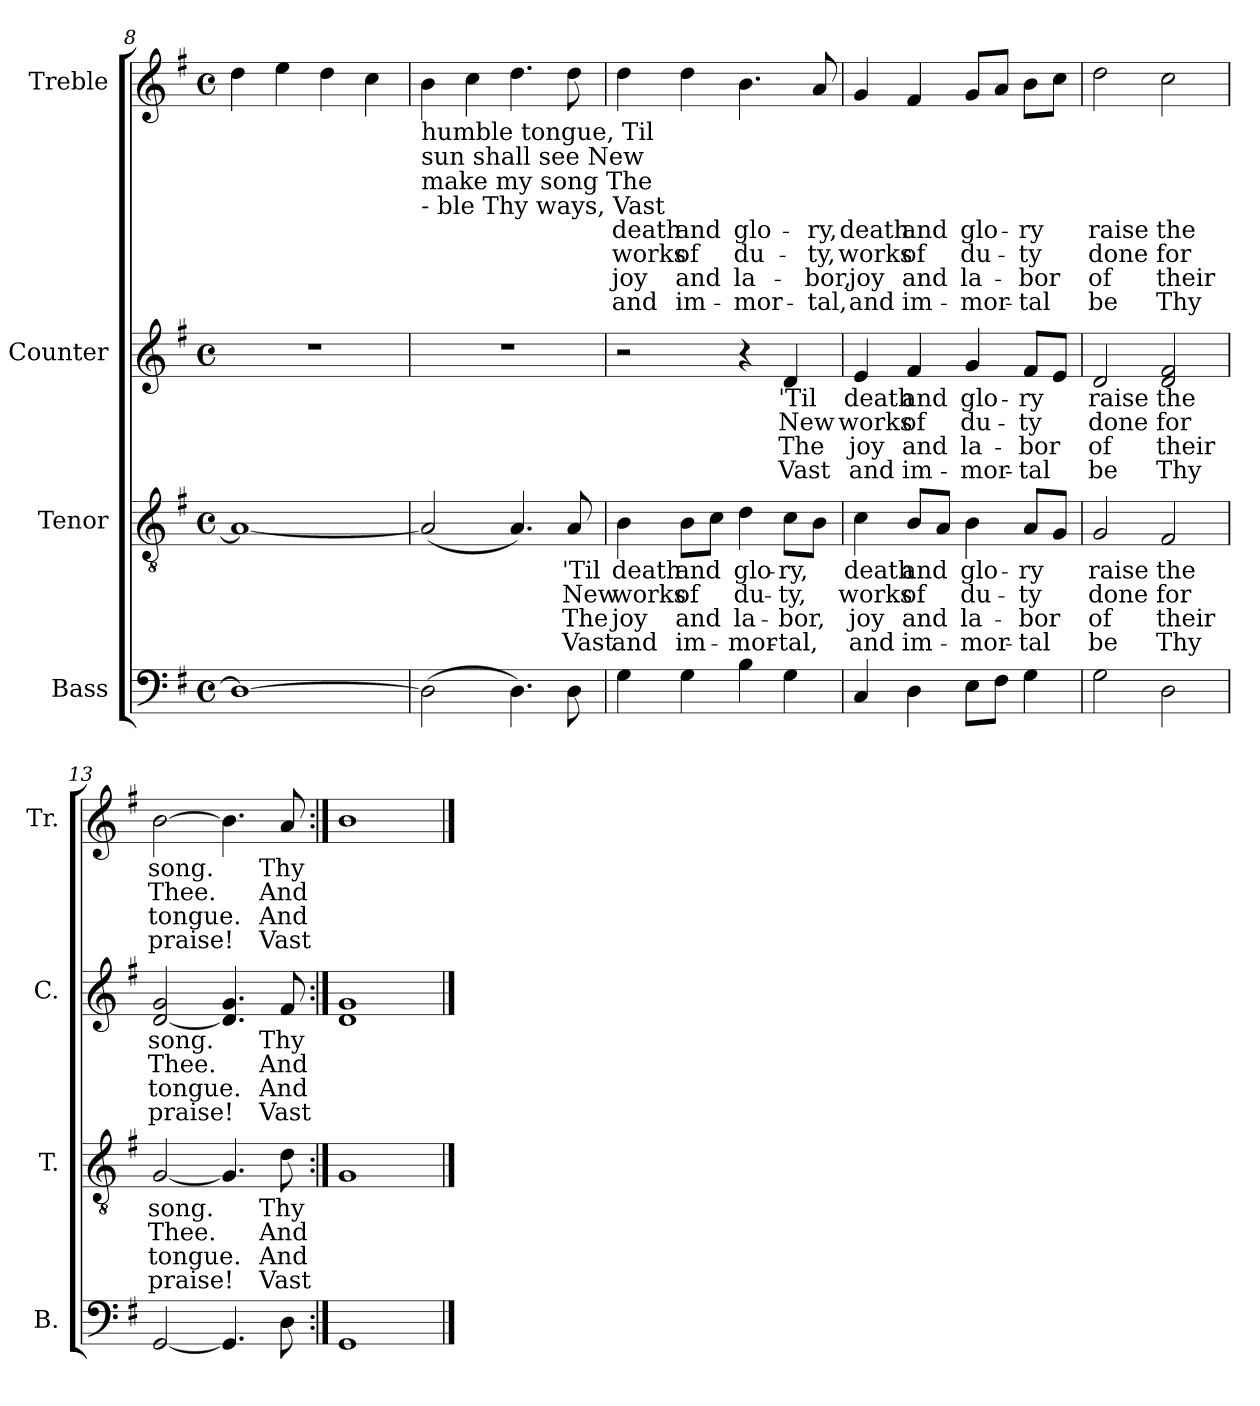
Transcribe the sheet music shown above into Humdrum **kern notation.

**kern	**kern	**text	**text	**text	**text	**kern	**text	**text	**text	**text	**kern	**text	**text	**text	**text
*part4	*part3	*part3	*part3	*part3	*part3	*part2	*part2	*part2	*part2	*part2	*part1	*part1	*part1	*part1	*part1
*staff4	*staff3	*staff3	*staff3	*staff3	*staff3	*staff2	*staff2	*staff2	*staff2	*staff2	*staff1	*staff1	*staff1	*staff1	*staff1
*I"Bass	*I"Tenor	*	*	*	*	*I"Counter	*	*	*	*	*I"Treble	*	*	*	*
*I'B.	*I'T.	*	*	*	*	*I'C.	*	*	*	*	*I'Tr.	*	*	*	*
*clefF4	*clefGv2	*	*	*	*	*clefG2	*	*	*	*	*clefG2	*	*	*	*
*k[f#]	*k[f#]	*	*	*	*	*k[f#]	*	*	*	*	*k[f#]	*	*	*	*
*M4/4	*M4/4	*	*	*	*	*M4/4	*	*	*	*	*M4/4	*	*	*	*
*met(c)	*met(c)	*	*	*	*	*met(c)	*	*	*	*	*met(c)	*	*	*	*
=8	=8	=8	=8	=8	=8	=8	=8	=8	=8	=8	=8	=8	=8	=8	=8
1D_	1A_	.	.	.	.	1r	.	.	.	.	4dd\	.	.	.	.
.	.	.	.	.	.	.	.	.	.	.	4ee\	.	.	.	.
.	.	.	.	.	.	.	.	.	.	.	4dd\	.	.	.	.
.	.	.	.	.	.	.	.	.	.	.	4cc\	.	.	.	.
!!LO:LB:g=z
=9	=9	=9	=9	=9	=9	=9	=9	=9	=9	=9	=9	=9	=9	=9	=9
!	!	!	!	!	!	!	!	!	!	!	!LO:TX:b:t=humble tongue, Til	!	!	!	!
!	!	!	!	!	!	!	!	!	!	!	!LO:TX:b:t=sun shall see  New	!	!	!	!
!	!	!	!	!	!	!	!	!	!	!	!LO:TX:b:t=make my song  The	!	!	!	!
!	!	!	!	!	!	!	!	!	!	!	!LO:TX:b:t=- ble Thy ways, Vast	!	!	!	!
(2D\]	(2A/]	.	.	.	.	1r	.	.	.	.	4b\	.	.	.	.
.	.	.	.	.	.	.	.	.	.	.	4cc\	.	.	.	.
4.D\)	4.A/)	.	.	.	.	.	.	.	.	.	4.dd\	.	.	.	.
8D\	8A/	'Til	New	The	Vast	.	.	.	.	.	8dd\	.	.	.	.
=10	=10	=10	=10	=10	=10	=10	=10	=10	=10	=10	=10	=10	=10	=10	=10
4G\	4B\	death	works	joy	and	2r	.	.	.	.	4dd\	death	works	joy	and
4G\	8B\L	and	of	and	im-	.	.	.	.	.	4dd\	and	of	and	im-
.	8c\J	.	.	.	.	.	.	.	.	.	.	.	.	.	.
4B\	4d\	glo-	du-	la-	-mor-	4r	.	.	.	.	4.b\	glo-	du-	la-	-mor-
4G\	8c\L	-ry,	-ty,	-bor,	-tal,	4d/	'Til	New	The	Vast	.	.	.	.	.
.	8B\J	.	.	.	.	.	.	.	.	.	8a/	-ry,	-ty,	-bor,	-tal,
=11	=11	=11	=11	=11	=11	=11	=11	=11	=11	=11	=11	=11	=11	=11	=11
4C/	4c\	death	works	joy	and	4e/	death	works	joy	and	4g/	death	works	joy	and
4D\	8B/L	and	of	and	im-	4f#/	and	of	and	im-	4f#/	and	of	and	im-
.	8A/J	.	.	.	.	.	.	.	.	.	.	.	.	.	.
8E\L	4B\	glo-	du-	la-	-mor-	4g/	glo-	du-	la-	-mor-	8g/L	glo-	du-	la-	-mor-
8F#\J	.	.	.	.	.	.	.	.	.	.	8a/J	.	.	.	.
4G\	8A/L	-ry	-ty	-bor	-tal	8f#/L	-ry	-ty	-bor	-tal	8b\L	-ry	-ty	-bor	-tal
.	8G/J	.	.	.	.	8e/J	.	.	.	.	8cc\J	.	.	.	.
=12	=12	=12	=12	=12	=12	=12	=12	=12	=12	=12	=12	=12	=12	=12	=12
2G\	2G/	raise	done	of	be	2d/	raise	done	of	be	2dd\	raise	done	of	be
2D\	2F#/	the	for	their	Thy	2d/ 2f#/	the	for	their	Thy	2cc\	the	for	their	Thy
=13	=13	=13	=13	=13	=13	=13	=13	=13	=13	=13	=13	=13	=13	=13	=13
[2GG/	[2G/	song.	Thee.	tongue.	praise!	[2d/ 2g/	song.	Thee.	tongue.	praise!	[2b\	song.	Thee.	tongue.	praise!
4.GG/]	4.G/]	.	.	.	.	4.d/] 4.g/	.	.	.	.	4.b\]	.	.	.	.
8D\	8d\	Thy	And	And	Vast	8f#/	Thy	And	And	Vast	8a/	Thy	And	And	Vast
=14:|!	=14:|!	=14:|!	=14:|!	=14:|!	=14:|!	=14:|!	=14:|!	=14:|!	=14:|!	=14:|!	=14:|!	=14:|!	=14:|!	=14:|!	=14:|!
1GG	1G	.	.	.	.	1d 1g	.	.	.	.	1b	.	.	.	.
==	==	==	==	==	==	==	==	==	==	==	==	==	==	==	==
*-	*-	*-	*-	*-	*-	*-	*-	*-	*-	*-	*-	*-	*-	*-	*-
